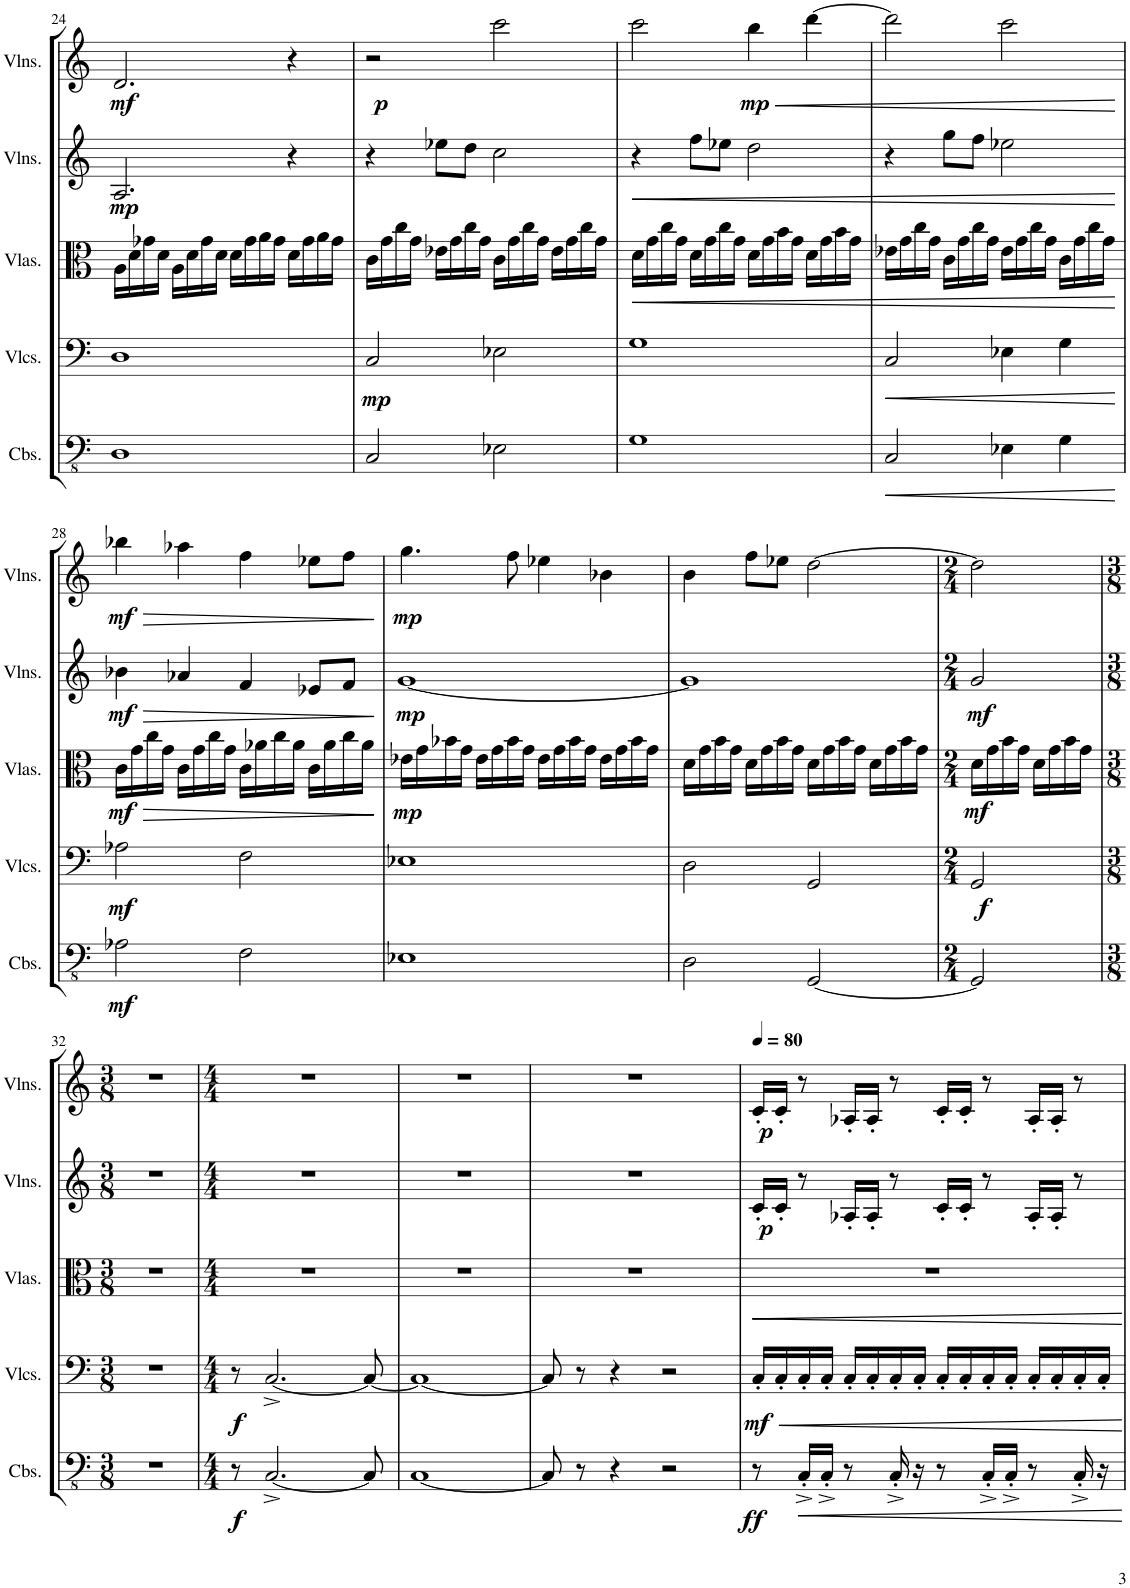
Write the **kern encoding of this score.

**kern	**dynam	**kern	**dynam	**kern	**dynam	**kern	**dynam	**kern	**dynam
*part5	*part5	*part4	*part4	*part3	*part3	*part2	*part2	*part1	*part1
*staff5	*staff5	*staff4	*staff4	*staff3	*staff3	*staff2	*staff2	*staff1	*staff1
*I"Contrabasses	*	*I"Violoncellos	*	*I"Violas	*	*I"Violins	*	*I"Violins	*
*I'Cbs.	*	*I'Vlcs.	*	*I'Vlas.	*	*I'Vlns.	*	*I'Vlns.	*
!!LO:PB:g=z
*clefFv4	*	*clefF4	*	*clefC3	*	*clefG2	*	*clefG2	*
*k[]	*	*k[]	*	*k[]	*	*k[]	*	*k[]	*
*M4/4	*	*M4/4	*	*M4/4	*	*M4/4	*	*M4/4	*
=24	=24	=24	=24	=24	=24	=24	=24	=24	=24
!	!	!	!	!	!	!	!LO:DY:b	!	!LO:DY:b
1DD	.	1D	.	16A\LL	.	2.A/	mp	2.d/	mf
.	.	.	.	16d\	.	.	.	.	.
.	.	.	.	16g-X\	.	.	.	.	.
.	.	.	.	16d\JJ	.	.	.	.	.
.	.	.	.	16A\LL	.	.	.	.	.
.	.	.	.	16d\	.	.	.	.	.
.	.	.	.	16g-\	.	.	.	.	.
.	.	.	.	16d\JJ	.	.	.	.	.
.	.	.	.	16d\LL	.	.	.	.	.
.	.	.	.	16g-\	.	.	.	.	.
.	.	.	.	16a\	.	.	.	.	.
.	.	.	.	16g-\JJ	.	.	.	.	.
.	.	.	.	16d\LL	.	4r	.	4r	.
.	.	.	.	16g-\	.	.	.	.	.
.	.	.	.	16a\	.	.	.	.	.
.	.	.	.	16g-\JJ	.	.	.	.	.
=25	=25	=25	=25	=25	=25	=25	=25	=25	=25
!	!	!	!LO:DY:b	!	!	!	!	!	!LO:DY:b
2CC/	.	2C/	mp	16c\LL	.	4r	.	2r	p
.	.	.	.	16g\	.	.	.	.	.
.	.	.	.	16cc\	.	.	.	.	.
.	.	.	.	16g\JJ	.	.	.	.	.
.	.	.	.	16e-X\LL	.	8ee-X\L	.	.	.
.	.	.	.	16g\	.	.	.	.	.
.	.	.	.	16cc\	.	8dd\J	.	.	.
.	.	.	.	16g\JJ	.	.	.	.	.
2EE-X\	.	2E-X\	.	16c\LL	.	2cc\	.	2ccc\	.
.	.	.	.	16g\	.	.	.	.	.
.	.	.	.	16cc\	.	.	.	.	.
.	.	.	.	16g\JJ	.	.	.	.	.
.	.	.	.	16e-\LL	.	.	.	.	.
.	.	.	.	16g\	.	.	.	.	.
.	.	.	.	16cc\	.	.	.	.	.
.	.	.	.	16g\JJ	.	.	.	.	.
=26	=26	=26	=26	=26	=26	=26	=26	=26	=26
!	!	!	!	!	!LO:HP:b	!	!LO:HP:b	!	!
1GG	.	1G	.	16d\LL	<	4r	<	2ccc\	.
.	.	.	.	16g\	.	.	.	.	.
.	.	.	.	16cc\	.	.	.	.	.
.	.	.	.	16g\JJ	.	.	.	.	.
.	.	.	.	16d\LL	.	8ff\L	.	.	.
.	.	.	.	16g\	.	.	.	.	.
.	.	.	.	16cc\	.	8ee-X\J	.	.	.
.	.	.	.	16g\JJ	.	.	.	.	.
!	!	!	!	!	!	!	!	!	!LO:HP:b
!	!	!	!	!	!	!	!	!	!LO:DY:n=1:b
.	.	.	.	16d\LL	.	2dd\	.	4bb\	< mp
.	.	.	.	16g\	.	.	.	.	.
.	.	.	.	16b\	.	.	.	.	.
.	.	.	.	16g\JJ	.	.	.	.	.
.	.	.	.	16d\LL	.	.	.	[4ddd\	.
.	.	.	.	16g\	.	.	.	.	.
.	.	.	.	16b\	.	.	.	.	.
.	.	.	.	16g\JJ	.	.	.	.	.
=27	=27	=27	=27	=27	=27	=27	=27	=27	=27
!	!LO:HP:b	!	!LO:HP:b	!	!	!	!	!	!
2CC/	<	2C/	<	16e-X\LL	.	4r	.	2ddd\]	.
.	.	.	.	16g\	.	.	.	.	.
.	.	.	.	16cc\	.	.	.	.	.
.	.	.	.	16g\JJ	.	.	.	.	.
.	.	.	.	16c\LL	.	8gg\L	.	.	.
.	.	.	.	16g\	.	.	.	.	.
.	.	.	.	16cc\	.	8ff\J	.	.	.
.	.	.	.	16g\JJ	.	.	.	.	.
4EE-X\	.	4E-X\	.	16e-\LL	.	2ee-X\	.	2ccc\	.
.	.	.	.	16g\	.	.	.	.	.
.	.	.	.	16cc\	.	.	.	.	.
.	.	.	.	16g\JJ	.	.	.	.	.
4GG\	.	4G\	.	16c\LL	.	.	.	.	.
.	.	.	.	16g\	.	.	.	.	.
.	.	.	.	16cc\	.	.	.	.	.
.	.	.	.	16g\JJ	.	.	.	.	.
.	[	.	[	.	[	.	[	.	[
!!LO:LB:g=z
=28	=28	=28	=28	=28	=28	=28	=28	=28	=28
!	!LO:DY:b	!	!LO:DY:b	!	!LO:HP:b	!	!LO:HP:b	!	!LO:HP:b
!	!	!	!	!	!LO:DY:n=1:b	!	!LO:DY:n=1:b	!	!LO:DY:n=1:b
2AA-X\	mf	2A-X\	mf	16c\LL	> mf	4b-X\	> mf	4bb-X\	> mf
.	.	.	.	16g\	.	.	.	.	.
.	.	.	.	16cc\	.	.	.	.	.
.	.	.	.	16g\JJ	.	.	.	.	.
.	.	.	.	16c\LL	.	4a-X/	.	4aa-X\	.
.	.	.	.	16g\	.	.	.	.	.
.	.	.	.	16cc\	.	.	.	.	.
.	.	.	.	16g\JJ	.	.	.	.	.
2FF\	.	2F\	.	16c\LL	.	4f/	.	4ff\	.
.	.	.	.	16a-X\	.	.	.	.	.
.	.	.	.	16cc\	.	.	.	.	.
.	.	.	.	16a-\JJ	.	.	.	.	.
.	.	.	.	16c\LL	.	8e-X/L	.	8ee-X\L	.
.	.	.	.	16a-\	.	.	.	.	.
.	.	.	.	16cc\	.	8f/J	.	8ff\J	.
.	.	.	.	16a-\JJ	.	.	.	.	.
.	.	.	.	.	]	.	]	.	]
=29	=29	=29	=29	=29	=29	=29	=29	=29	=29
!	!	!	!	!	!LO:DY:b	!	!LO:DY:b	!	!LO:DY:b
1EE-X	.	1E-X	.	16e-X\LL	mp	[1g	mp	4.gg\	mp
.	.	.	.	16g\	.	.	.	.	.
.	.	.	.	16b-X\	.	.	.	.	.
.	.	.	.	16g\JJ	.	.	.	.	.
.	.	.	.	16e-\LL	.	.	.	.	.
.	.	.	.	16g\	.	.	.	.	.
.	.	.	.	16b-\	.	.	.	8ff\	.
.	.	.	.	16g\JJ	.	.	.	.	.
.	.	.	.	16e-\LL	.	.	.	4ee-X\	.
.	.	.	.	16g\	.	.	.	.	.
.	.	.	.	16b-\	.	.	.	.	.
.	.	.	.	16g\JJ	.	.	.	.	.
.	.	.	.	16e-\LL	.	.	.	4b-X\	.
.	.	.	.	16g\	.	.	.	.	.
.	.	.	.	16b-\	.	.	.	.	.
.	.	.	.	16g\JJ	.	.	.	.	.
=30	=30	=30	=30	=30	=30	=30	=30	=30	=30
2DD\	.	2D\	.	16d\LL	.	1g]	.	4b\	.
.	.	.	.	16g\	.	.	.	.	.
.	.	.	.	16b\	.	.	.	.	.
.	.	.	.	16g\JJ	.	.	.	.	.
.	.	.	.	16d\LL	.	.	.	8ff\L	.
.	.	.	.	16g\	.	.	.	.	.
.	.	.	.	16b\	.	.	.	8ee-X\J	.
.	.	.	.	16g\JJ	.	.	.	.	.
[2GGG/	.	2GG/	.	16d\LL	.	.	.	[2dd\	.
.	.	.	.	16g\	.	.	.	.	.
.	.	.	.	16b\	.	.	.	.	.
.	.	.	.	16g\JJ	.	.	.	.	.
.	.	.	.	16d\LL	.	.	.	.	.
.	.	.	.	16g\	.	.	.	.	.
.	.	.	.	16b\	.	.	.	.	.
.	.	.	.	16g\JJ	.	.	.	.	.
=31	=31	=31	=31	=31	=31	=31	=31	=31	=31
*M2/4	*	*M2/4	*	*M2/4	*	*M2/4	*	*M2/4	*
!	!	!	!LO:DY:b	!	!LO:DY:b	!	!LO:DY:b	!	!
2GGG/]	.	2GG/	f	16d\LL	mf	2g/	mf	2dd\]	.
.	.	.	.	16g\	.	.	.	.	.
.	.	.	.	16b\	.	.	.	.	.
.	.	.	.	16g\JJ	.	.	.	.	.
.	.	.	.	16d\LL	.	.	.	.	.
.	.	.	.	16g\	.	.	.	.	.
.	.	.	.	16b\	.	.	.	.	.
.	.	.	.	16g\JJ	.	.	.	.	.
!!LO:LB:g=z
=32	=32	=32	=32	=32	=32	=32	=32	=32	=32
*M3/8	*	*M3/8	*	*M3/8	*	*M3/8	*	*M3/8	*
4.r	.	4.r	.	4.r	.	4.r	.	4.r	.
=33	=33	=33	=33	=33	=33	=33	=33	=33	=33
*M4/4	*	*M4/4	*	*M4/4	*	*M4/4	*	*M4/4	*
!	!LO:DY:b	!	!LO:DY:b	!	!	!	!	!	!
8r	f	8r	f	1r	.	1r	.	1r	.
[2.CC^/	.	[2.C^/	.	.	.	.	.	.	.
8CC/]	.	8C/_	.	.	.	.	.	.	.
=34	=34	=34	=34	=34	=34	=34	=34	=34	=34
[1CC	.	1C_	.	1r	.	1r	.	1r	.
=35	=35	=35	=35	=35	=35	=35	=35	=35	=35
8CC/]	.	8C/]	.	1r	.	1r	.	1r	.
8r	.	8r	.	.	.	.	.	.	.
4r	.	4r	.	.	.	.	.	.	.
2r	.	2r	.	.	.	.	.	.	.
=36	=36	=36	=36	=36	=36	=36	=36	=36	=36
*k[]	*	*k[]	*	*k[]	*	*k[]	*	*k[]	*
*	*	*	*	*	*	*	*	*MM80	*
!	!LO:DY:b	!	!LO:DY:b	!	!	!	!LO:DY:b	!	!LO:DY:b
8r	ff	16C'/LL	mf	1r	.	16c'/LL	p	16c'/LL	p
.	.	16C'/	.	.	.	16c'/JJ	.	16c'/JJ	.
16CC'^/LL	.	16C'/	.	.	.	8r	.	8r	.
16CC'^/JJ	.	16C'/JJ	.	.	.	.	.	.	.
8r	.	16C'/LL	.	.	.	16A-X'/LL	.	16A-X'/LL	.
.	.	16C'/	.	.	.	16A-'/JJ	.	16A-'/JJ	.
16CC'^/	.	16C'/	.	.	.	8r	.	8r	.
16r	.	16C'/JJ	.	.	.	.	.	.	.
8r	.	16C'/LL	.	.	.	16c'/LL	.	16c'/LL	.
.	.	16C'/	.	.	.	16c'/JJ	.	16c'/JJ	.
16CC'^/LL	.	16C'/	.	.	.	8r	.	8r	.
16CC'^/JJ	.	16C'/JJ	.	.	.	.	.	.	.
8r	.	16C'/LL	.	.	.	16A-'/LL	.	16A-'/LL	.
.	.	16C'/	.	.	.	16A-'/JJ	.	16A-'/JJ	.
16CC'^/	.	16C'/	.	.	.	8r	.	8r	.
16r	.	16C'/JJ	.	.	.	.	.	.	.
=	=	=	=	=	=	=	=	=	=
*-	*-	*-	*-	*-	*-	*-	*-	*-	*-
